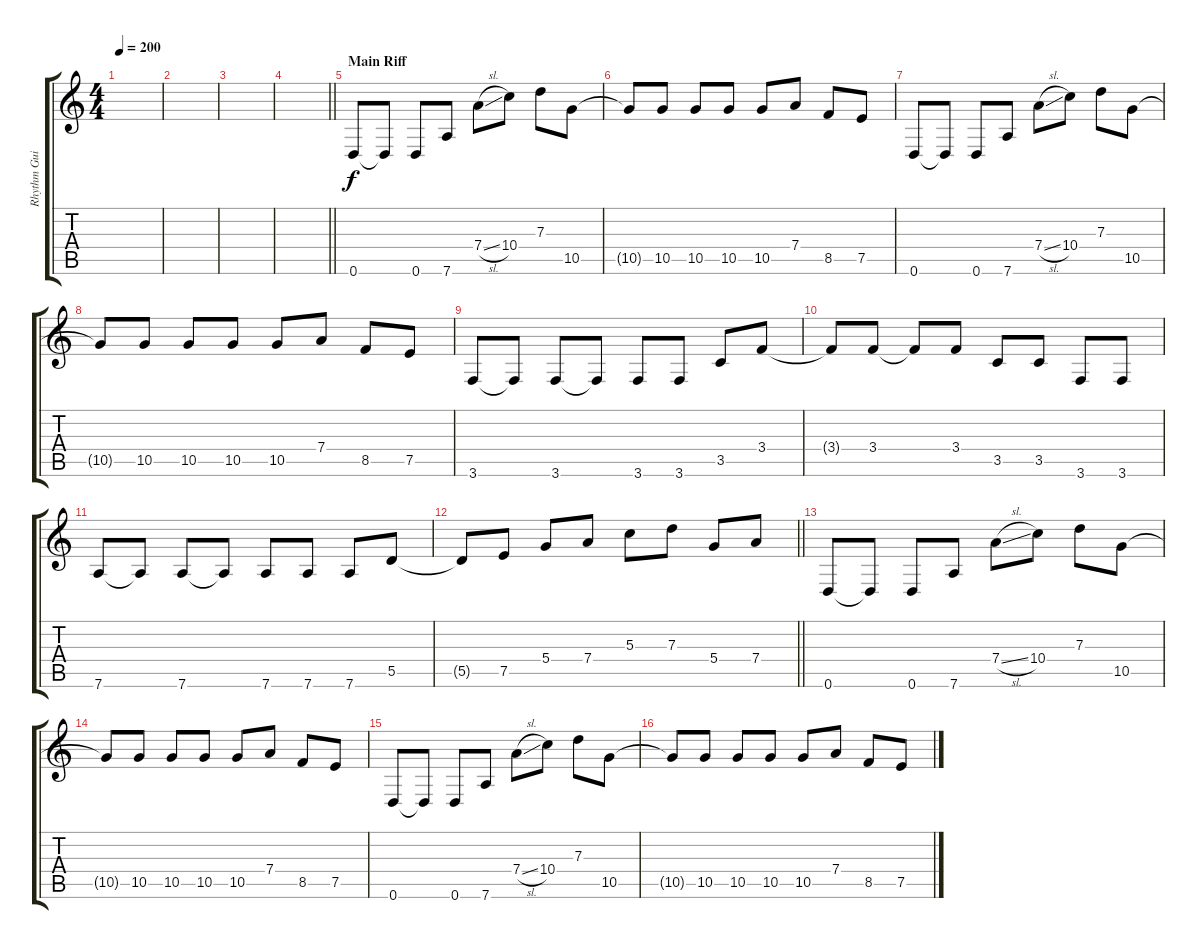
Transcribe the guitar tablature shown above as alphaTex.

\track ("Rhythm Guitar R" "Rhythm Gui") {instrument overdrivenguitar}
\staff {score tabs}
\tuning (E4 B3 G3 D3 A2 D2) {hide}
\ts (4 4)
\tempo 200
\clef g2
\ks c
|
|
|
\barLineRight lightlight
|
\section ("" "Main Riff")
0.6.8 0.6{t}.8 0.6.8 7.6.8 7.4{sl}.8 10.4.8 7.3.8 10.5.8 |
10.5{t}.8 10.5.8 10.5.8 10.5.8 10.5.8 7.4.8 8.5.8 7.5.8 |
0.6.8 0.6{t}.8 0.6.8 7.6.8 7.4{sl}.8 10.4.8 7.3.8 10.5.8 |
10.5{t}.8 10.5.8 10.5.8 10.5.8 10.5.8 7.4.8 8.5.8 7.5.8 |
3.6.8 3.6{t}.8 3.6.8 3.6{t}.8 3.6.8 3.6.8 3.5.8 3.4.8 |
3.4{t}.8 3.4.8 3.4{t}.8 3.4.8 3.5.8 3.5.8 3.6.8 3.6.8 |
7.6.8 7.6{t}.8 7.6.8 7.6{t}.8 7.6.8 7.6.8 7.6.8 5.5.8 |
\barLineRight lightlight
5.5{t}.8 7.5.8 5.4.8 7.4.8 5.3.8 7.3.8 5.4.8 7.4.8 |
0.6.8 0.6{t}.8 0.6.8 7.6.8 7.4{sl}.8 10.4.8 7.3.8 10.5.8 |
10.5{t}.8 10.5.8 10.5.8 10.5.8 10.5.8 7.4.8 8.5.8 7.5.8 |
0.6.8 0.6{t}.8 0.6.8 7.6.8 7.4{sl}.8 10.4.8 7.3.8 10.5.8 |
10.5{t}.8 10.5.8 10.5.8 10.5.8 10.5.8 7.4.8 8.5.8 7.5.8
